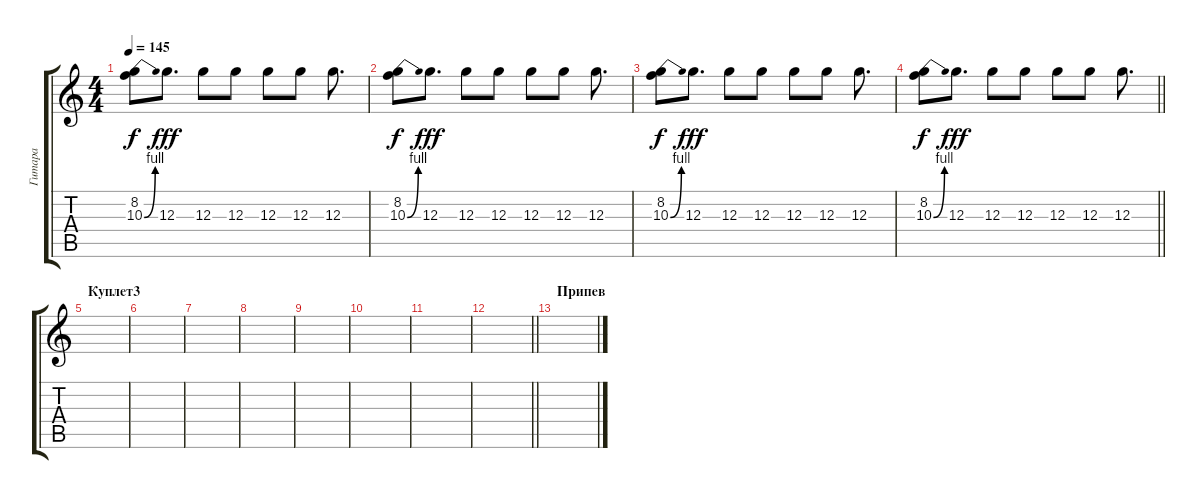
\track ("Гитара" "Гитара") {instrument overdrivenguitar}
\staff {score tabs}
\tuning (E4 B3 G3 D3 A2 E2) {hide}
\ts (4 4)
\tempo 145
\clef g2
\ks c
(8.2 10.3{be (bend 0 0 60 4)}).8{dy f} 12.3.8{d dy fff} 12.3.8 12.3.8 12.3.8 12.3.8 12.3.8{d} |
(8.2 10.3{be (bend 0 0 60 4)}).8{dy f} 12.3.8{d dy fff} 12.3.8 12.3.8 12.3.8 12.3.8 12.3.8{d} |
(8.2 10.3{be (bend 0 0 60 4)}).8{dy f} 12.3.8{d dy fff} 12.3.8 12.3.8 12.3.8 12.3.8 12.3.8{d} |
\barLineRight lightlight
(8.2 10.3{be (bend 0 0 60 4)}).8{dy f} 12.3.8{d dy fff} 12.3.8 12.3.8 12.3.8 12.3.8 12.3.8{d} |
\section ("" "Куплет3")
|
|
|
|
|
|
|
\barLineRight lightlight
|
\section ("" "Припев")
